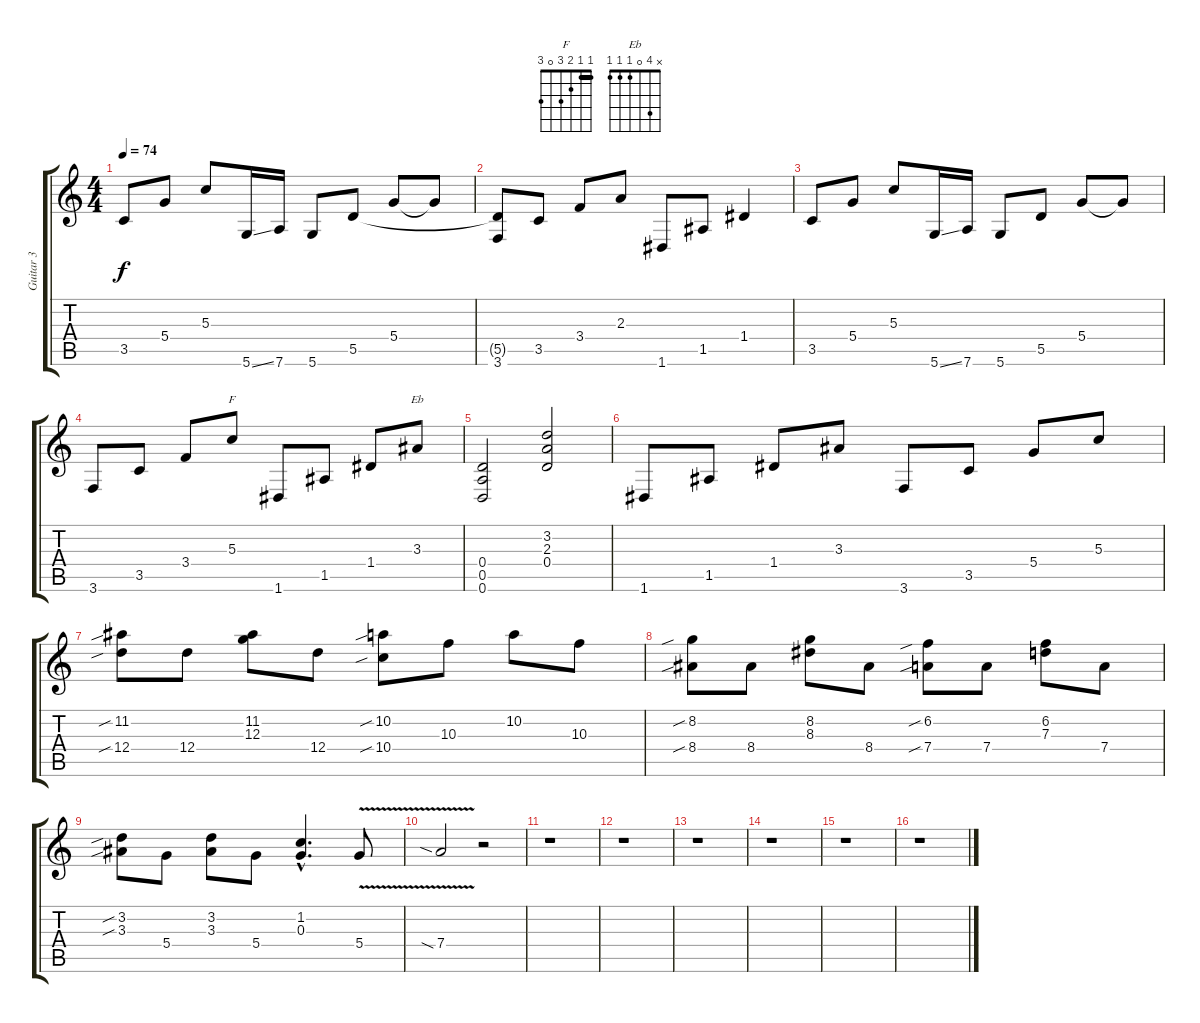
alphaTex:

\track ("Guitar 3" "Guitar 3") {instrument electricguitarclean}
\staff {score tabs}
\tuning (E4 B3 G3 D3 A2 D2) {hide}
\chord ("F" 1 1 2 3 0 3) {barre 1}
\chord ("Eb" x 4 0 1 1 1)
\ts (4 4)
\tempo 74
\clef g2
\ks c
3.5.8{dy f} 5.4.8 5.3.8 5.6{ss}.16 7.6.16 5.6.8 5.5.8 5.4.8 5.4{t}.8 |
(5.5{t} 3.6).8 3.5.8 3.4.8 2.3.8 1.6.8 1.5.8 1.4.4 |
3.5.8 5.4.8 5.3.8 5.6{ss}.16 7.6.16 5.6.8 5.5.8 5.4.8 5.4{t}.8 |
3.6.8 3.5.8 3.4.8 5.3.8{ch "F"} 1.6.8 1.5.8 1.4.8 3.3.8{ch "Eb"} |
(0.4 0.5 0.6).2 (3.2 2.3 0.4).2 |
1.6.8 1.5.8 1.4.8 3.3.8 3.6.8 3.5.8 5.4.8 5.3.8 |
(11.2{sib} 12.4{sib}).8 12.4.8 (11.2 12.3).8 12.4.8 (10.2{sib} 10.4{sib}).8 10.3.8 10.2.8 10.3.8 |
(8.2{sib} 8.4{sib}).8 8.4.8 (8.2 8.3).8 8.4.8 (6.2{sib} 7.4{sib}).8 7.4.8 (6.2 7.3).8 7.4.8 |
(3.2{sib} 3.3{sib}).8 5.4.8 (3.2 3.3).8 5.4.8 (1.2{hac} 0.3{hac}).4{d} 5.4{v}.8 |
7.4{v sia}.2 r.2 |
r.1 |
r.1 |
r.1 |
r.1 |
r.1 |
r.1
